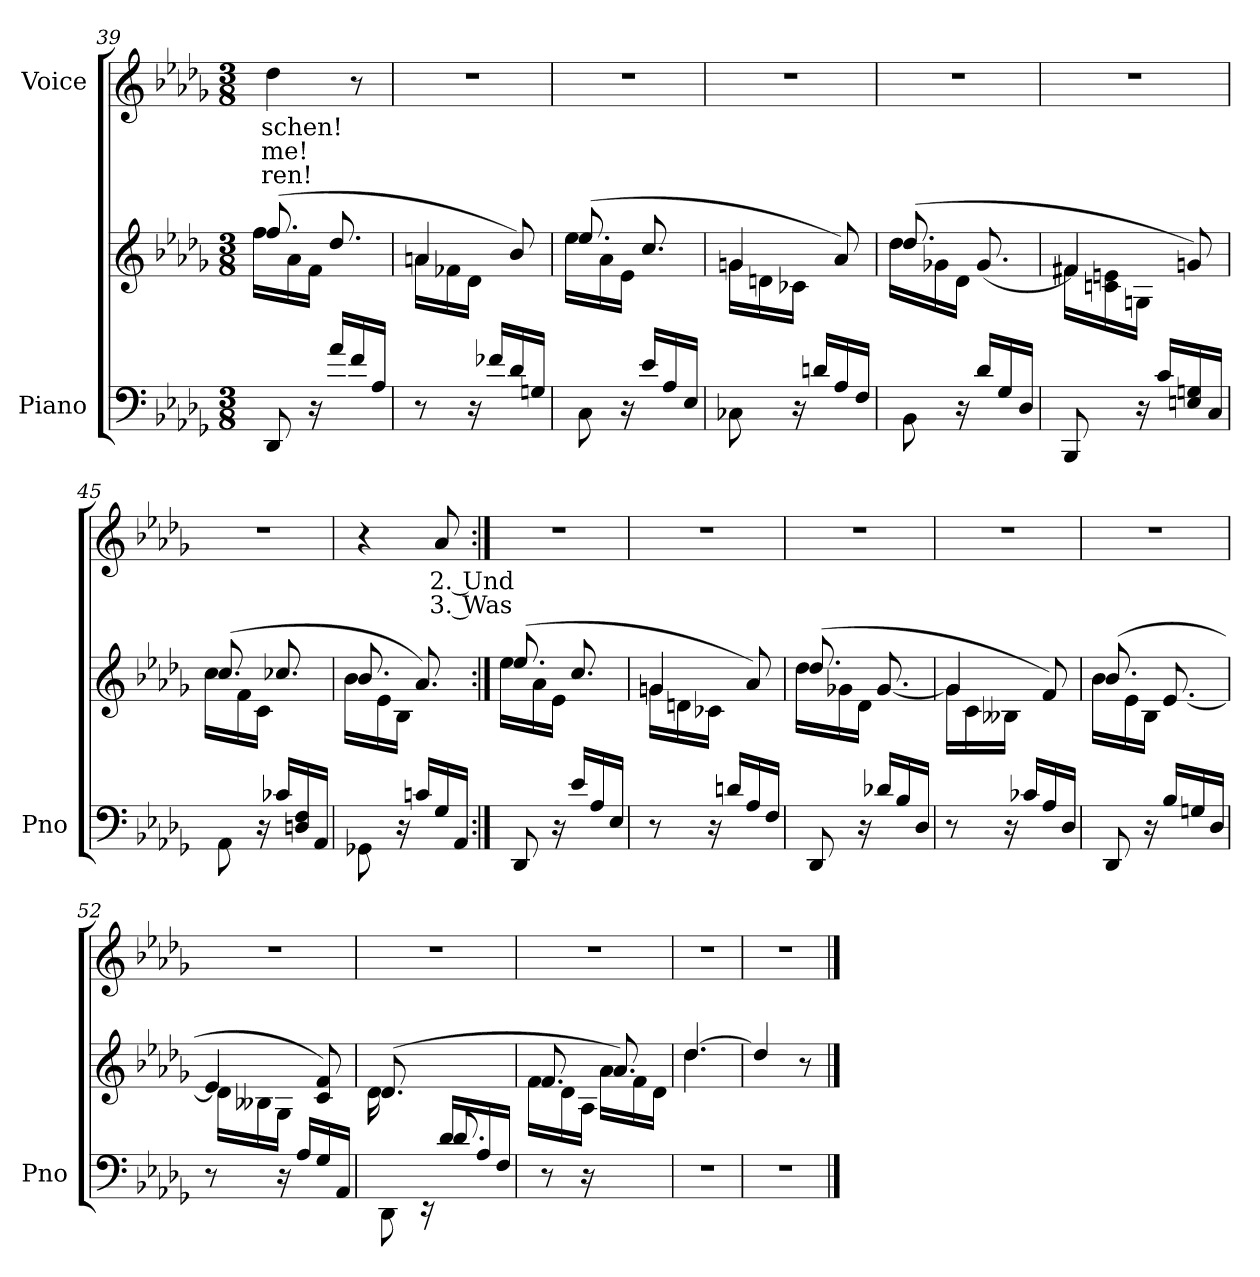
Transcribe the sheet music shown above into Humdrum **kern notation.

**kern	**kern	**kern	**text	**text	**text
*part2	*part2	*part1	*part1	*part1	*part1
*staff3	*staff2	*staff1	*staff1	*staff1	*staff1
*I"Piano	*	*I"Voice	*	*	*
*I'Pno	*	*	*	*	*
*clefF4	*clefG2	*clefG2	*	*	*
*k[b-e-a-d-g-]	*k[b-e-a-d-g-]	*k[b-e-a-d-g-]	*	*	*
*M3/8	*M3/8	*M3/8	*	*	*
=39	=39	=39	=39	=39	=39
*^	*^	*	*	*	*
!	!	!	!	!	!LO:LY:b	!LO:LY:b	!LO:LY:b
*	*	*	*	*^	*	*	*
8.ryy	8DD-/	(>8.ff/	16ff\LL	4dd-\	8.ryy	-schen!	-me!	-ren!
.	.	.	16a-\	.	.	.	.	.
.	16r	.	16f\JJ	.	.	.	.	.
*	*	*	*	*MM57	*	*	*	*
16a-/LL	16ryy	8.dd-/	8.ryy	.	8.ryy	.	.	.
16f/	8ryy	.	.	8r	.	.	.	.
16A-/JJ	.	.	.	.	.	.	.	.
*	*	*	*	*v	*v	*	*	*
=40	=40	=40	=40	=40	=40	=40	=40
8.ryy	8r	4an/	16a\LL	4.r	.	.	.
.	.	.	16f-X\	.	.	.	.
.	16r	.	16d-\JJ	.	.	.	.
16f-X/LL	16ryy	.	8.ryy	.	.	.	.
16d-/	8ryy	8b-/)	.	.	.	.	.
16Gn/JJ	.	.	.	.	.	.	.
!!LO:LB:g=z
=41	=41	=41	=41	=41	=41	=41	=41
*	*	*	*	*MM58	*	*	*
8.ryy	8C\	(>8.ee-/	16ee-\LL	4.r	.	.	.
.	.	.	16a-\	.	.	.	.
.	16r	.	16e-\JJ	.	.	.	.
16e-/LL	16ryy	8.cc/	8.ryy	.	.	.	.
16A-/	8ryy	.	.	.	.	.	.
16E-/JJ	.	.	.	.	.	.	.
=42	=42	=42	=42	=42	=42	=42	=42
*	*	*	*	*MM59	*	*	*
8.ryy	8C-X\	4gn/	16g\LL	4.r	.	.	.
.	.	.	16dn\	.	.	.	.
.	16r	.	16c-X\JJ	.	.	.	.
16dn/LL	16ryy	.	8.ryy	.	.	.	.
16A-/	8ryy	8a-/)	.	.	.	.	.
16F/JJ	.	.	.	.	.	.	.
=43	=43	=43	=43	=43	=43	=43	=43
*	*	*	*	*MM60	*	*	*
8.ryy	8BB-\	(>8.dd-/	16dd-\LL	4.r	.	.	.
.	.	.	16g-X\	.	.	.	.
.	16r	.	16d-\JJ	.	.	.	.
16d-/LL	16ryy	[8.g-/	8.ryy	.	.	.	.
16G-/	8ryy	.	.	.	.	.	.
16D-/JJ	.	.	.	.	.	.	.
=44	=44	=44	=44	=44	=44	=44	=44
*	*	*	*	*MM61	*	*	*
8.ryy	8BBB-/	4f#X/]	16f#X\LL	4.r	.	.	.
.	.	.	16cn\ 16en\	.	.	.	.
.	16r	.	16Gn\JJ	.	.	.	.
16c/LL	16ryy	.	8.ryy	.	.	.	.
16En/ 16Gn/	8ryy	8gn/)	.	.	.	.	.
16C/JJ	.	.	.	.	.	.	.
=45	=45	=45	=45	=45	=45	=45	=45
8.ryy	8AA-\	(>8.cc/	16cc\LL	4.r	.	.	.
.	.	.	16f\	.	.	.	.
.	16r	.	16c\JJ	.	.	.	.
16c-X/LL	16ryy	8.cc-X/	8.ryy	.	.	.	.
16Dn/ 16F/	8ryy	.	.	.	.	.	.
16AA-/JJ	.	.	.	.	.	.	.
=46	=46	=46	=46	=46	=46	=46	=46
*	*	*	*	*^	*	*	*
8.ryy	8GG-X\	8.b-/	16b-\LL	4r	8.ryy	.	.	.
.	.	.	16e-\	.	.	.	.	.
.	16r	.	16B-\JJ	.	.	.	.	.
*	*	*	*	*MM62	*	*	*	*
16cn/LL	16ryy	8.a-/)	8.ryy	.	8.ryy	.	.	.
!	!	!	!	!	!	!LO:LY:b	!LO:LY:b	!
16G-/	8ryy	.	.	8a-/	.	2. Und	3. Was	.
16AA-/JJ	.	.	.	.	.	.	.	.
*	*	*	*	*v	*v	*	*	*
=47:|!	=47:|!	=47:|!	=47:|!	=47:|!	=47:|!	=47:|!	=47:|!
8.ryy	8DD-/	(>8.ee-/	16ee-\LL	4.r	.	.	.
.	.	.	16a-\	.	.	.	.
.	16r	.	16e-\JJ	.	.	.	.
16e-/LL	16ryy	8.cc/	8.ryy	.	.	.	.
16A-/	8ryy	.	.	.	.	.	.
16E-/JJ	.	.	.	.	.	.	.
!!LO:LB:g=z
=48	=48	=48	=48	=48	=48	=48	=48
8.ryy	8r	4gn/	16gn\LL	4.r	.	.	.
.	.	.	16dn\	.	.	.	.
.	16r	.	16c-X\JJ	.	.	.	.
16dn/LL	16ryy	.	8.ryy	.	.	.	.
16A-/	8ryy	8a-/)	.	.	.	.	.
16F/JJ	.	.	.	.	.	.	.
=49	=49	=49	=49	=49	=49	=49	=49
*	*	*	*	*MM56	*	*	*
8.ryy	8DD-/	(>8.dd-/	16dd-\LL	4.r	.	.	.
.	.	.	16g-X\	.	.	.	.
.	16r	.	16d-\JJ	.	.	.	.
16d-X/LL	16ryy	[8.g-/	8.ryy	.	.	.	.
16B-/	8ryy	.	.	.	.	.	.
16D-/JJ	.	.	.	.	.	.	.
=50	=50	=50	=50	=50	=50	=50	=50
*	*	*	*	*MM55	*	*	*
8.ryy	8r	4g-/]	16g-\LL	4.r	.	.	.
.	.	.	16c\	.	.	.	.
.	16r	.	16B--X\JJ	.	.	.	.
16c-X/LL	16ryy	.	8.ryy	.	.	.	.
16A-/	8ryy	8f/)	.	.	.	.	.
16D-/JJ	.	.	.	.	.	.	.
=51	=51	=51	=51	=51	=51	=51	=51
*	*	*	*	*MM54	*	*	*
8.ryy	8DD-/	(>8.b-/	16b-\LL	4.r	.	.	.
.	.	.	16e-\	.	.	.	.
.	16r	.	16B-\JJ	.	.	.	.
16B-/LL	16ryy	[8.e-/	8.ryy	.	.	.	.
16Gn/	8ryy	.	.	.	.	.	.
16D-/JJ	.	.	.	.	.	.	.
=52	=52	=52	=52	=52	=52	=52	=52
8.ryy	8r	4e-/]	16d-\LL	4.r	.	.	.
.	.	.	16B--X\	.	.	.	.
.	16r	.	16G-\JJ	.	.	.	.
16A-/LL	16ryy	.	8.ryy	.	.	.	.
16G-/	8ryy	8c/ 8f/)	.	.	.	.	.
16AA-/JJ	.	.	.	.	.	.	.
*v	*v	*	*	*	*	*	*
=53	=53	=53	=53	=53	=53	=53
*	*	*	*MM53	*	*	*
*^	*	*	*	*	*	*
*	*^	*	*	*	*	*	*
8.ryy	16ryy	8DD-\	(>8.d-/	16d-\LL	4.r	.	.	.
.	16A-/	.	.	8.ryy	.	.	.	.
.	16F/JJ	16rEE	.	.	.	.	.	.
8.d-/	16d-/LL	16ryy	8.ryy	.	.	.	.	.
.	16A-/	8ryy	.	8ryy	.	.	.	.
.	16F/JJ	.	.	.	.	.	.	.
*v	*v	*v	*	*	*	*	*	*
=54	=54	=54	=54	=54	=54	=54
*	*	*	*MM52	*	*	*
8r	8.f/	16f\LL	4.r	.	.	.
.	.	16d-\	.	.	.	.
16r	.	16A-\JJ	.	.	.	.
16ryy	8.a-/)	16a-\LL	.	.	.	.
8ryy	.	16f\	.	.	.	.
.	.	16d-\JJ	.	.	.	.
=55	=55	=55	=55	=55	=55	=55
4.r	[4.dd-/	4.dd-\	4.r	.	.	.
*	*v	*v	*	*	*	*
=56	=56	=56	=56	=56	=56
4.r	4dd-/]	4.r	.	.	.
.	8r	.	.	.	.
==	==	==	==	==	==
*-	*-	*-	*-	*-	*-
